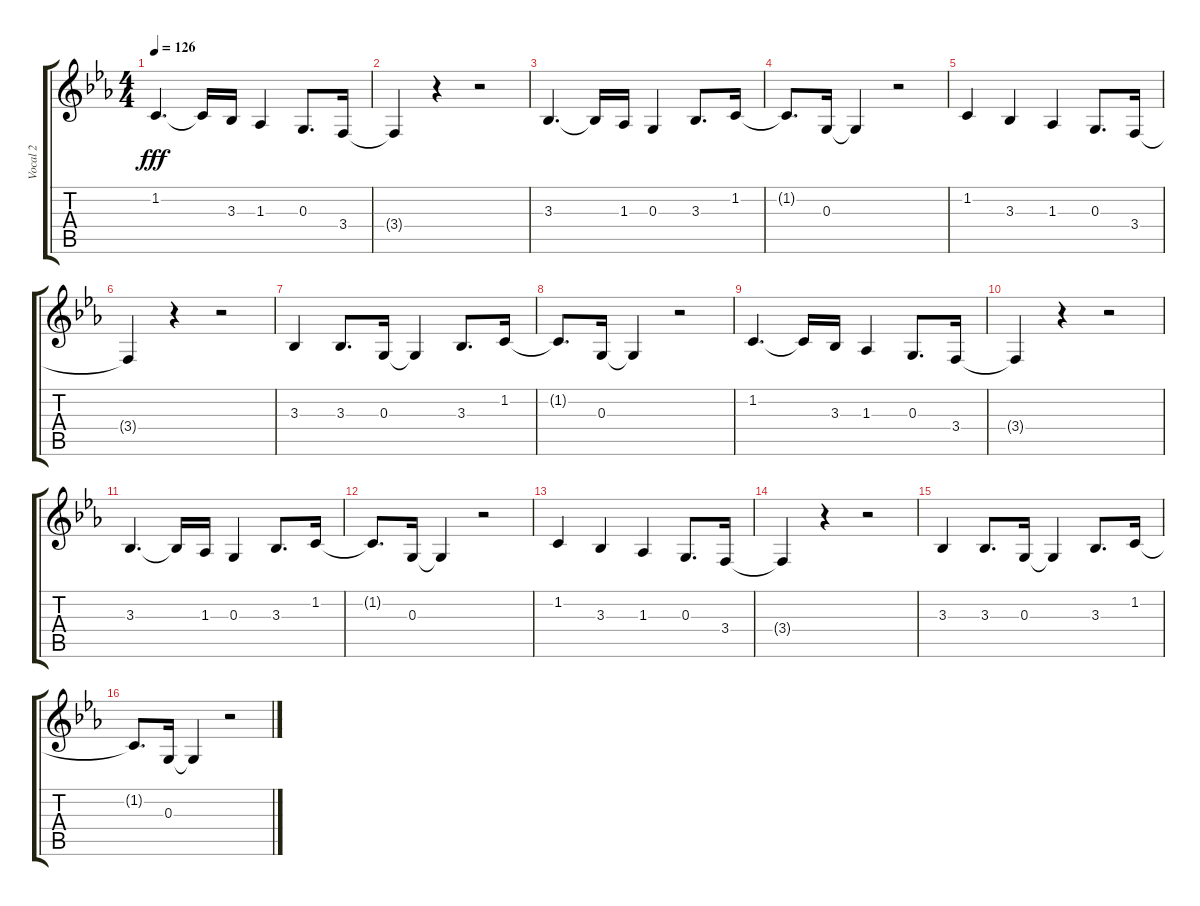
\track ("Vocal 2" "Vocal 2") {instrument baritonesax}
\staff {score tabs}
\tuning (E4 B3 G3 D3 A2 E2) {hide}
\ts (4 4)
\tempo 126
\clef g2
\ks eb
1.2.4{d dy fff} 1.2{t}.16 3.3.16 1.3.4 0.3.8{d} 3.4.16 |
3.4{t}.4 r.4 r.2 |
3.3.4{d} 3.3{t}.16 1.3.16 0.3.4 3.3.8{d} 1.2.16 |
1.2{t}.8{d} 0.3.16 0.3{t}.4 r.2 |
1.2.4 3.3.4 1.3.4 0.3.8{d} 3.4.16 |
3.4{t}.4 r.4 r.2 |
3.3.4 3.3.8{d} 0.3.16 0.3{t}.4 3.3.8{d} 1.2.16 |
1.2{t}.8{d} 0.3.16 0.3{t}.4 r.2 |
1.2.4{d} 1.2{t}.16 3.3.16 1.3.4 0.3.8{d} 3.4.16 |
3.4{t}.4 r.4 r.2 |
3.3.4{d} 3.3{t}.16 1.3.16 0.3.4 3.3.8{d} 1.2.16 |
1.2{t}.8{d} 0.3.16 0.3{t}.4 r.2 |
1.2.4 3.3.4 1.3.4 0.3.8{d} 3.4.16 |
3.4{t}.4 r.4 r.2 |
3.3.4 3.3.8{d} 0.3.16 0.3{t}.4 3.3.8{d} 1.2.16 |
1.2{t}.8{d} 0.3.16 0.3{t}.4 r.2
